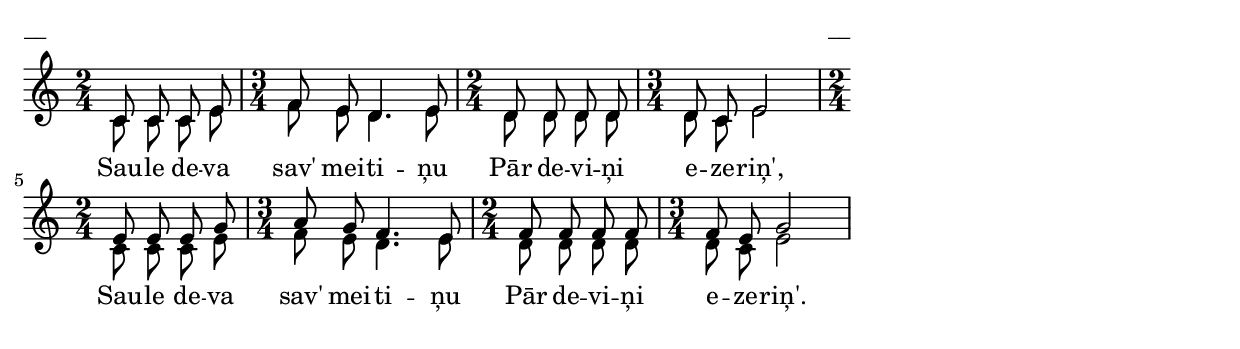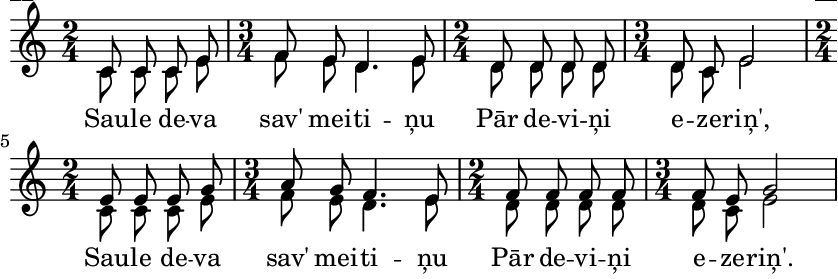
\version "2.13.18"
#(ly:set-option 'crop #t)

%\header {
%    title = "Saule deva sav' meitiņu"
%}
% F/g "Laiva", rokraksts (Perkons.pdf)
\paper {
line-width = 14\cm
left-margin = 0.4\cm
between-system-padding = 0.1\cm
between-system-space = 0.1\cm
}
\layout {
indent = #0
ragged-last = ##f
}


voiceA = \relative c' {
\time 2/4
\clef "treble"
\key c \major
c8 c c e |
\time 3/4
f8 e d4. e8 |
\time 2/4
d8 d d d |
\time 3/4
d8 c e2 |
\time 2/4
c8 c c e |
\time 3/4
f8 e d4. e8 |
\time 2/4
d8 d d d |
\time 3/4
d8 c e2 |
} 


lyricA = \lyricmode {
Sau -- le de -- va sav' mei -- ti -- ņu 
Pār de -- vi -- ņi e -- ze -- riņ',
Sau -- le de -- va sav' mei -- ti -- ņu 
Pār de -- vi -- ņi e -- ze -- riņ'.
}

voiceB = \relative c' {
\time 2/4
\clef "treble"
\key c \major
c8 c c e |
\time 3/4
f8 e d4. e8 |
\time 2/4
d8 d d d |
\time 3/4
d8 c e2 |

\time 2/4
e8 e e g |
\time 3/4
a8 g f4. e8 |
\time 2/4
f8 f f f | 
\time 3/4
f8 e g2
}  

fullScore = <<
\new Staff {
<<
\new Voice = "voiceA" { \voiceTwo \autoBeamOff \voiceA }
\new Lyrics \lyricsto "voiceA" \lyricA
\new Voice = "voiceB" { \voiceOne \autoBeamOff \voiceB }
>>
}
>>

\score {
\fullScore
\header { piece = "__" opus = "__" }
}
\markup { \with-color #(x11-color 'white) \sans \smaller "__" }
\score {
\unfoldRepeats
\fullScore
\midi {
\context { \Staff \remove "Staff_performer" }
\context { \Voice \consists "Staff_performer" }
}
}


